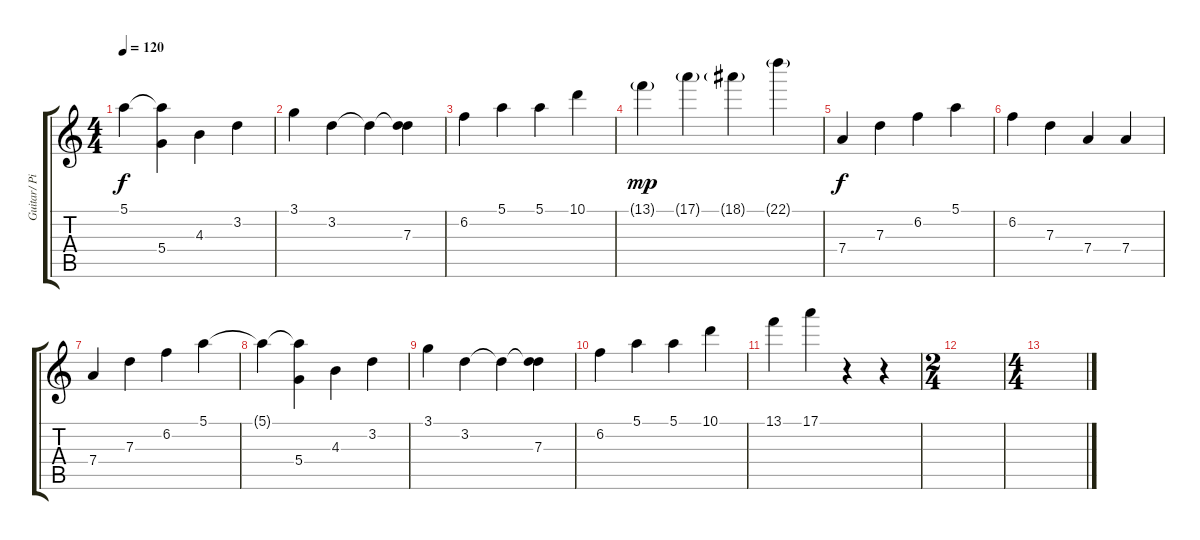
\track ("Guitar/ Piano Left Hand" "Guitar/ Pi") {instrument acousticguitarnylon}
\staff {score tabs}
\tuning (E4 B3 G3 D3 A2 E2) {hide}
\ts (4 4)
\tempo 120
\clef g2
\ks c
5.1{t}.4{dy f} (5.1{t} 5.4).4 4.3.4 3.2.4 |
3.1.4 3.2.4 3.2{t}.4 (3.2{t} 7.3).4 |
6.2.4 5.1.4 5.1.4 10.1.4 |
13.1{g}.4{dy mp} 17.1{g}.4 18.1{g}.4 22.1{g}.4 |
7.4.4{dy f} 7.3.4 6.2.4 5.1.4 |
6.2.4 7.3.4 7.4.4 7.4.4 |
7.4.4 7.3.4 6.2.4 5.1.4 |
5.1{t}.4 (5.1{t} 5.4).4 4.3.4 3.2.4 |
3.1.4 3.2.4 3.2{t}.4 (3.2{t} 7.3).4 |
6.2.4 5.1.4 5.1.4 10.1.4 |
13.1.4 17.1.4 r.4 r.4 |
\ts (2 4)
|
\ts (4 4)
